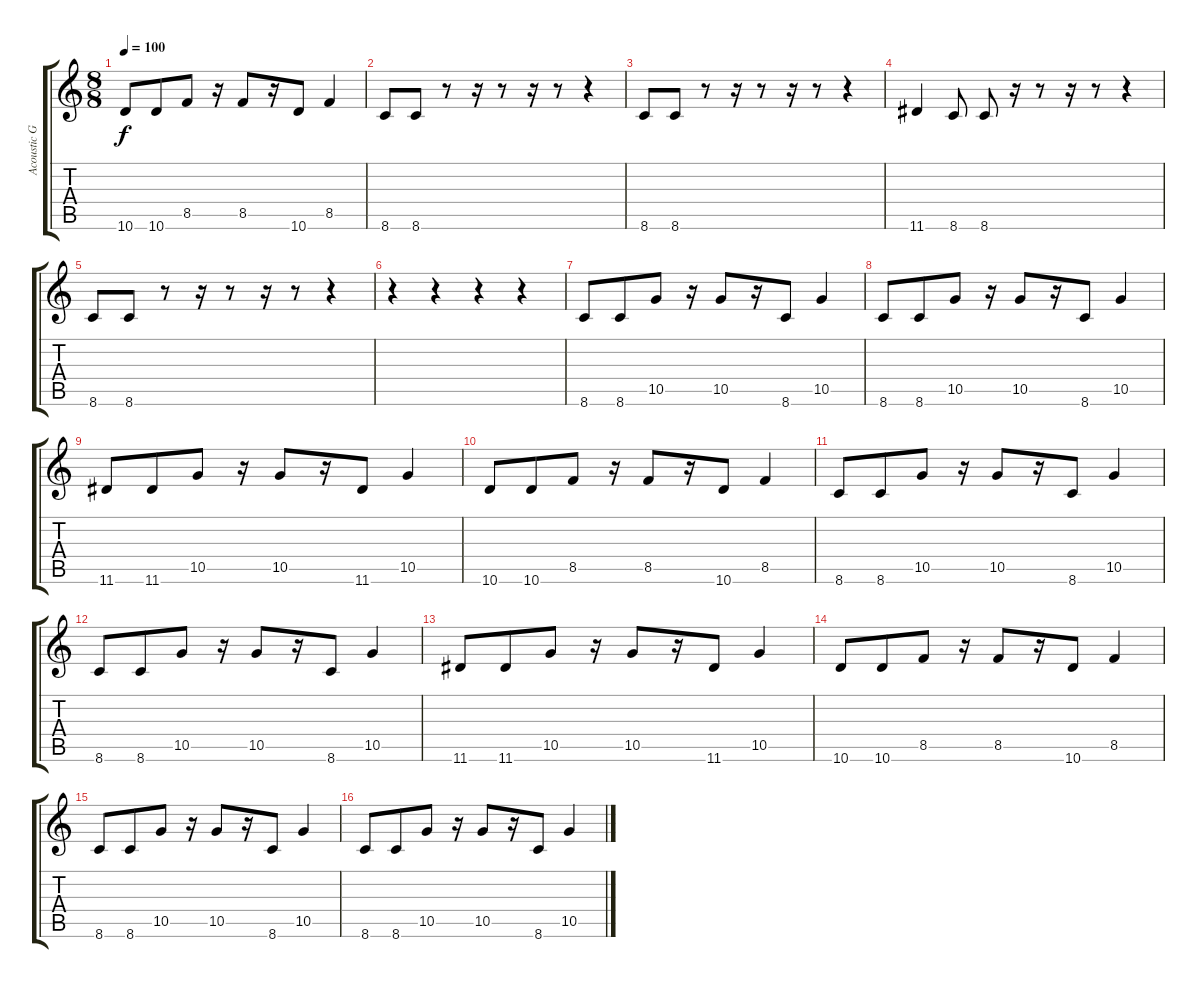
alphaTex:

\track ("Acoustic Guitar" "Acoustic G") {instrument acousticguitarsteel}
\staff {score tabs}
\tuning (E4 B3 G3 D3 A2 E2) {hide}
\ts (8 8)
\tempo 100
\clef g2
\ks c
10.6.8{dy f} 10.6.8 8.5.8 r.16 8.5.8 r.16 10.6.8 8.5.4 |
8.6.8 8.6.8 r.8 r.16 r.8 r.16 r.8 r.4 |
8.6.8 8.6.8 r.8 r.16 r.8 r.16 r.8 r.4 |
11.6.4 8.6.8 8.6.8 r.16 r.8 r.16 r.8 r.4 |
8.6.8 8.6.8 r.8 r.16 r.8 r.16 r.8 r.4 |
r.4 r.4 r.4 r.4 |
8.6.8 8.6.8 10.5.8 r.16 10.5.8 r.16 8.6.8 10.5.4 |
8.6.8 8.6.8 10.5.8 r.16 10.5.8 r.16 8.6.8 10.5.4 |
11.6.8 11.6.8 10.5.8 r.16 10.5.8 r.16 11.6.8 10.5.4 |
10.6.8 10.6.8 8.5.8 r.16 8.5.8 r.16 10.6.8 8.5.4 |
8.6.8 8.6.8 10.5.8 r.16 10.5.8 r.16 8.6.8 10.5.4 |
8.6.8 8.6.8 10.5.8 r.16 10.5.8 r.16 8.6.8 10.5.4 |
11.6.8 11.6.8 10.5.8 r.16 10.5.8 r.16 11.6.8 10.5.4 |
10.6.8 10.6.8 8.5.8 r.16 8.5.8 r.16 10.6.8 8.5.4 |
8.6.8 8.6.8 10.5.8 r.16 10.5.8 r.16 8.6.8 10.5.4 |
8.6.8 8.6.8 10.5.8 r.16 10.5.8 r.16 8.6.8 10.5.4
